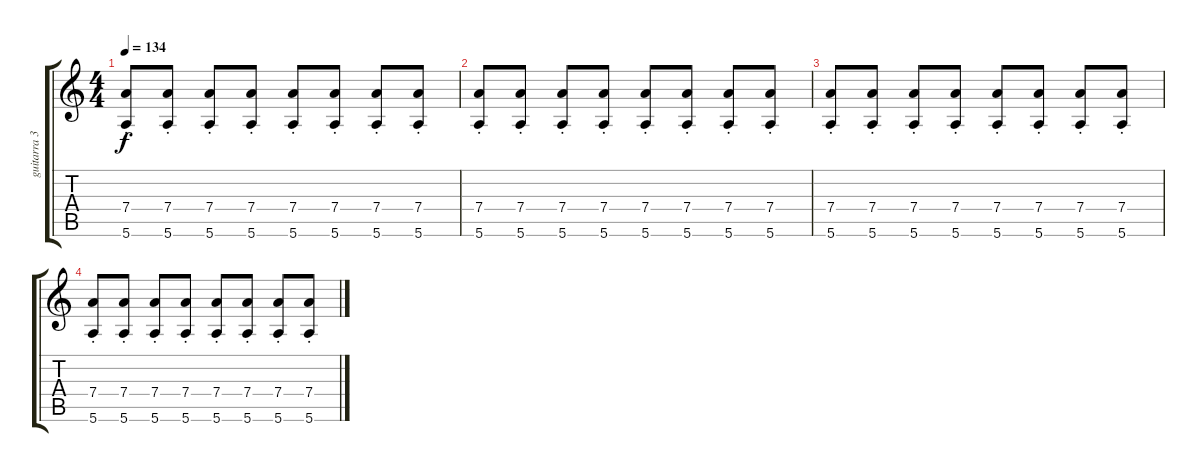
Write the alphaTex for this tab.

\track ("guitarra 3" "guitarra 3") {instrument acousticguitarsteel}
\staff {score tabs}
\tuning (E4 B3 G3 D3 A2 E2) {hide}
\ts (4 4)
\tempo 134
\clef g2
\ks c
(7.4{st} 5.6{st}).8{dy f} (7.4{st} 5.6{st}).8 (7.4{st} 5.6{st}).8 (7.4{st} 5.6{st}).8 (7.4{st} 5.6{st}).8 (7.4{st} 5.6{st}).8 (7.4{st} 5.6{st}).8 (7.4{st} 5.6{st}).8 |
(7.4{st} 5.6{st}).8 (7.4{st} 5.6{st}).8 (7.4{st} 5.6{st}).8 (7.4{st} 5.6{st}).8 (7.4{st} 5.6{st}).8 (7.4{st} 5.6{st}).8 (7.4{st} 5.6{st}).8 (7.4{st} 5.6{st}).8 |
(7.4{st} 5.6{st}).8 (7.4{st} 5.6{st}).8 (7.4{st} 5.6{st}).8 (7.4{st} 5.6{st}).8 (7.4{st} 5.6{st}).8 (7.4{st} 5.6{st}).8 (7.4{st} 5.6{st}).8 (7.4{st} 5.6{st}).8 |
(7.4{st} 5.6{st}).8 (7.4{st} 5.6{st}).8 (7.4{st} 5.6{st}).8 (7.4{st} 5.6{st}).8 (7.4{st} 5.6{st}).8 (7.4{st} 5.6{st}).8 (7.4{st} 5.6{st}).8 (7.4{st} 5.6{st}).8
